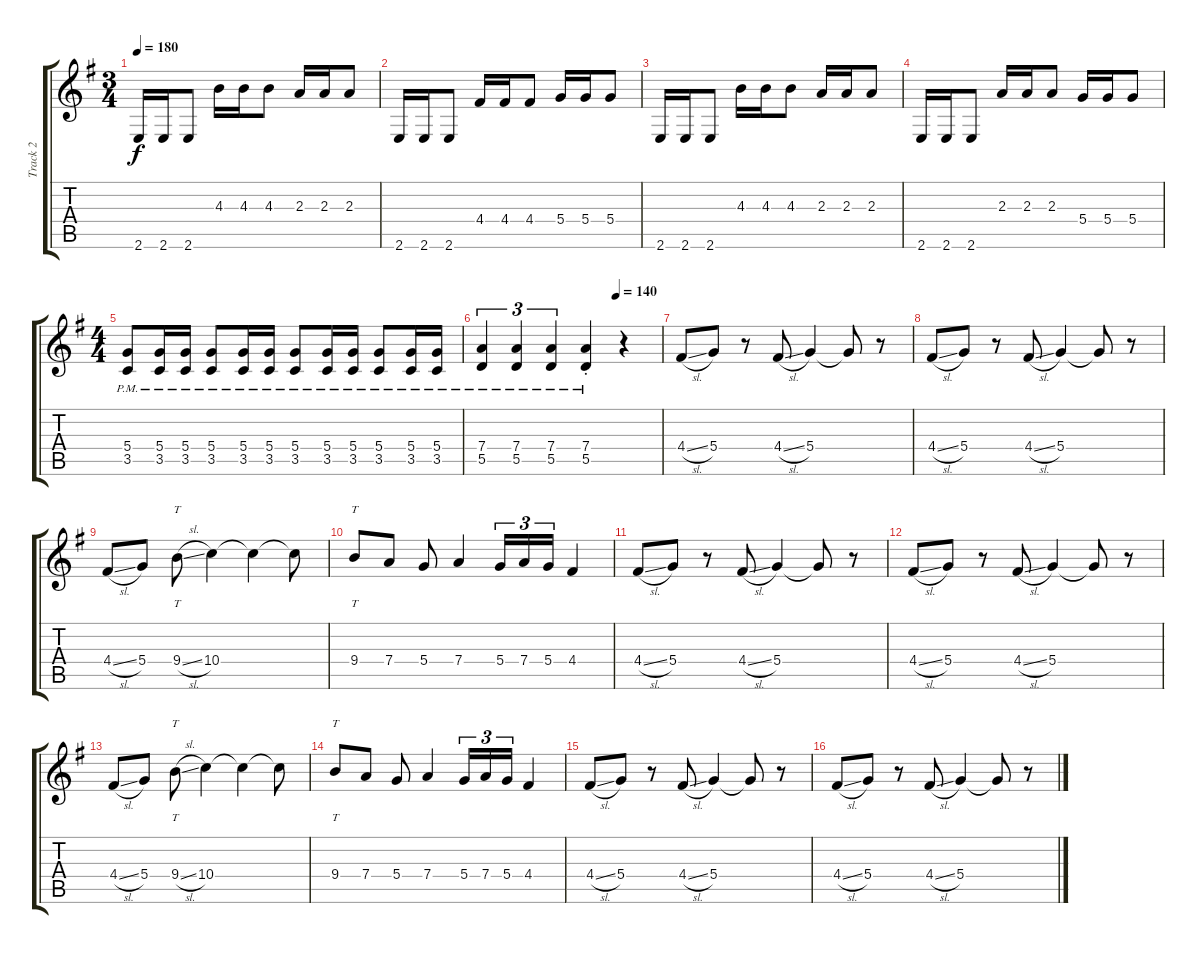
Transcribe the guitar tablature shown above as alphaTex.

\track ("Track 2" "Track 2") {instrument distortionguitar}
\staff {score tabs}
\tuning (E4 B3 G3 D3 A2 D2) {hide}
\ts (3 4)
\tempo 180
\clef g2
\ks eminor
2.6.16{dy f} 2.6.16 2.6.8 4.3.16 4.3.16 4.3.8 2.3.16 2.3.16 2.3.8 |
2.6.16 2.6.16 2.6.8 4.4.16 4.4.16 4.4.8 5.4.16 5.4.16 5.4.8 |
2.6.16 2.6.16 2.6.8 4.3.16 4.3.16 4.3.8 2.3.16 2.3.16 2.3.8 |
2.6.16 2.6.16 2.6.8 2.3.16 2.3.16 2.3.8 5.4.16 5.4.16 5.4.8 |
\ts (4 4)
(5.4{pm} 3.5).8 (5.4{pm} 3.5).16 (5.4{pm} 3.5).16 (5.4{pm} 3.5).8 (5.4{pm} 3.5).16 (5.4{pm} 3.5).16 (5.4{pm} 3.5).8 (5.4{pm} 3.5).16 (5.4{pm} 3.5).16 (5.4{pm} 3.5).8 (5.4{pm} 3.5).16 (5.4{pm} 3.5).16 |
\tempo (140 0.75)
(7.4{pm} 5.5).4{tu (3 2)} (7.4{pm} 5.5).4{tu (3 2)} (7.4{pm} 5.5).4{tu (3 2)} (7.4{pm st} 5.5{st}).4 r.4 |
4.4{sl}.8 5.4.8 r.8 4.4{sl}.8 5.4.4 5.4{t}.8 r.8 |
4.4{sl}.8 5.4.8 r.8 4.4{sl}.8 5.4.4 5.4{t}.8 r.8 |
4.4{sl}.8 5.4.8 9.4{sl}.8{tt} 10.4.4 10.4{t}.4 10.4{t}.8 |
9.4.8{tt} 7.4.8 5.4.8 7.4.4 5.4.16{tu (3 2)} 7.4.16{tu (3 2)} 5.4.16{tu (3 2)} 4.4.4 |
4.4{sl}.8 5.4.8 r.8 4.4{sl}.8 5.4.4 5.4{t}.8 r.8 |
4.4{sl}.8 5.4.8 r.8 4.4{sl}.8 5.4.4 5.4{t}.8 r.8 |
4.4{sl}.8 5.4.8 9.4{sl}.8{tt} 10.4.4 10.4{t}.4 10.4{t}.8 |
9.4.8{tt} 7.4.8 5.4.8 7.4.4 5.4.16{tu (3 2)} 7.4.16{tu (3 2)} 5.4.16{tu (3 2)} 4.4.4 |
4.4{sl}.8 5.4.8 r.8 4.4{sl}.8 5.4.4 5.4{t}.8 r.8 |
4.4{sl}.8 5.4.8 r.8 4.4{sl}.8 5.4.4 5.4{t}.8 r.8
